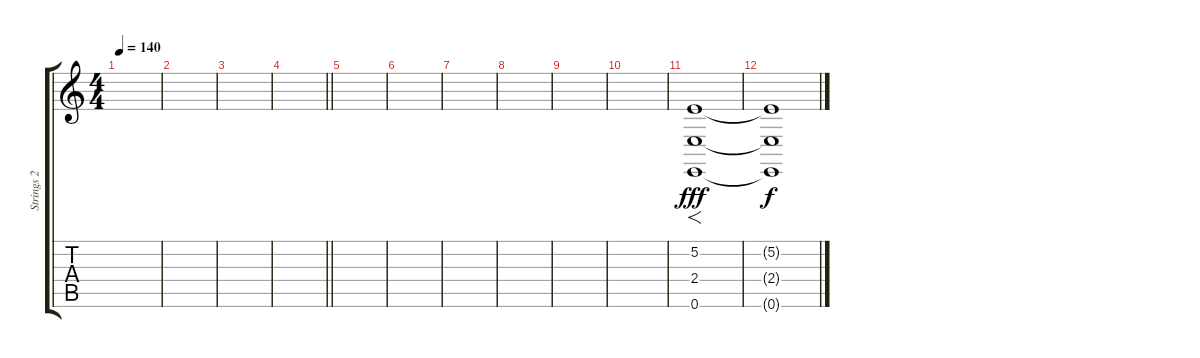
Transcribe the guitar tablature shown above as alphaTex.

\track ("Strings 2" "Strings 2") {instrument stringensemble1}
\staff {score tabs}
\tuning (E4 B3 G3 D3 A2 E2) {hide}
\ts (4 4)
\tempo 140
\clef g2
\ks c
|
|
|
\barLineRight lightlight
|
\section ("" "")
|
|
|
|
|
|
(5.2 2.4 0.6).1{f dy fff} |
(5.2{t} 2.4{t} 0.6{t}).1{dy f}
